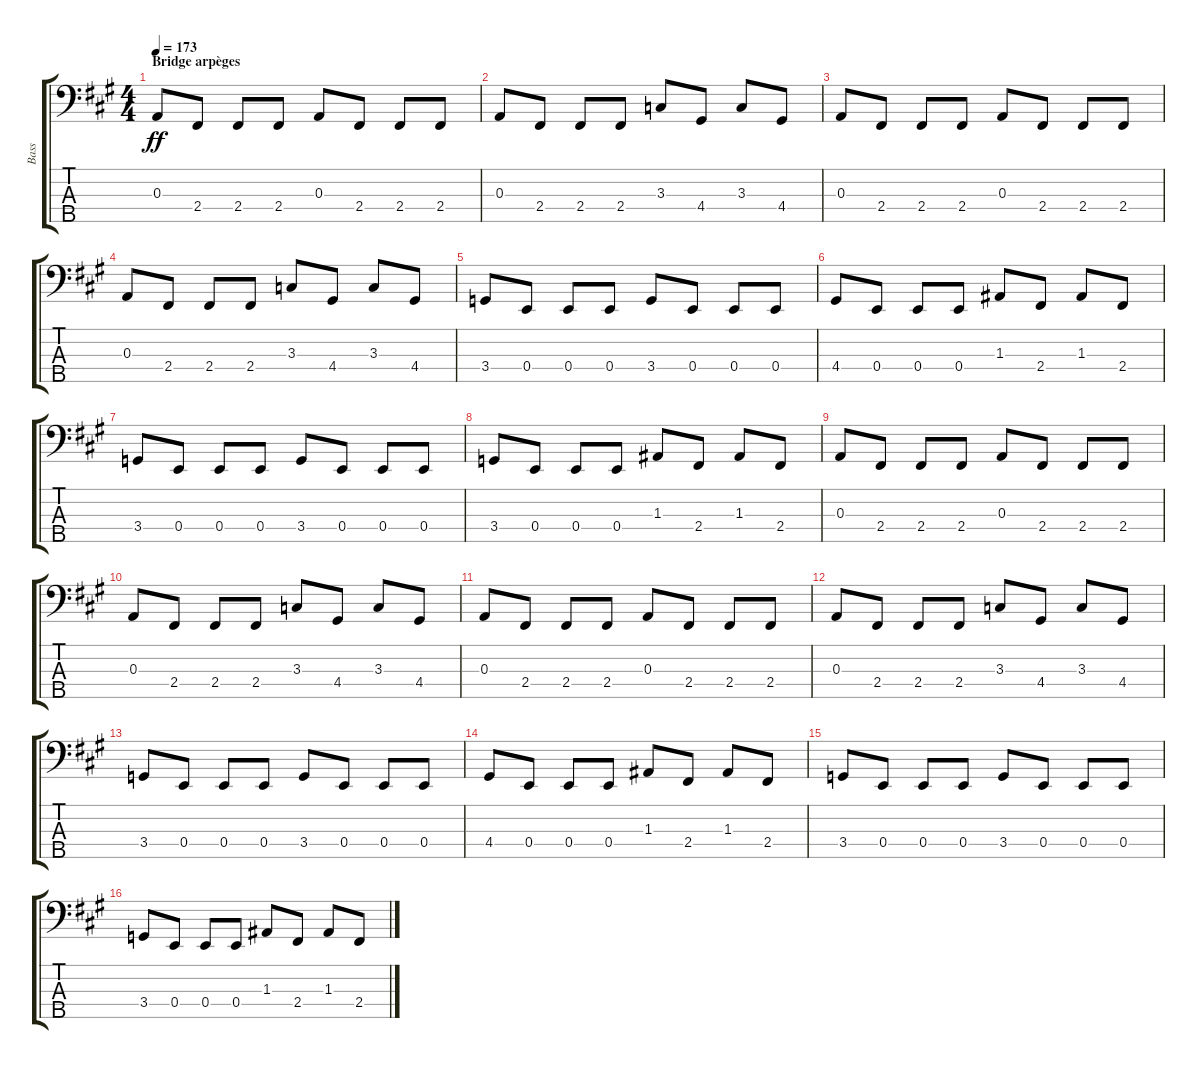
\track ("Bass" "Bass") {instrument electricbassfinger}
\staff {score tabs}
\tuning (G2 D2 A1 E1 B0) {hide}
\ts (4 4)
\section ("" "Bridge arpèges")
\tempo 173
\clef f4
\ks f#minor
0.3.8{dy ff} 2.4.8 2.4.8 2.4.8 0.3.8 2.4.8 2.4.8 2.4.8 |
0.3.8 2.4.8 2.4.8 2.4.8 3.3.8 4.4.8 3.3.8 4.4.8 |
0.3.8 2.4.8 2.4.8 2.4.8 0.3.8 2.4.8 2.4.8 2.4.8 |
0.3.8 2.4.8 2.4.8 2.4.8 3.3.8 4.4.8 3.3.8 4.4.8 |
3.4.8 0.4.8 0.4.8 0.4.8 3.4.8 0.4.8 0.4.8 0.4.8 |
4.4.8 0.4.8 0.4.8 0.4.8 1.3.8 2.4.8 1.3.8 2.4.8 |
3.4.8 0.4.8 0.4.8 0.4.8 3.4.8 0.4.8 0.4.8 0.4.8 |
3.4.8 0.4.8 0.4.8 0.4.8 1.3.8 2.4.8 1.3.8 2.4.8 |
0.3.8 2.4.8 2.4.8 2.4.8 0.3.8 2.4.8 2.4.8 2.4.8 |
0.3.8 2.4.8 2.4.8 2.4.8 3.3.8 4.4.8 3.3.8 4.4.8 |
0.3.8 2.4.8 2.4.8 2.4.8 0.3.8 2.4.8 2.4.8 2.4.8 |
0.3.8 2.4.8 2.4.8 2.4.8 3.3.8 4.4.8 3.3.8 4.4.8 |
3.4.8 0.4.8 0.4.8 0.4.8 3.4.8 0.4.8 0.4.8 0.4.8 |
4.4.8 0.4.8 0.4.8 0.4.8 1.3.8 2.4.8 1.3.8 2.4.8 |
3.4.8 0.4.8 0.4.8 0.4.8 3.4.8 0.4.8 0.4.8 0.4.8 |
3.4.8 0.4.8 0.4.8 0.4.8 1.3.8 2.4.8 1.3.8 2.4.8
